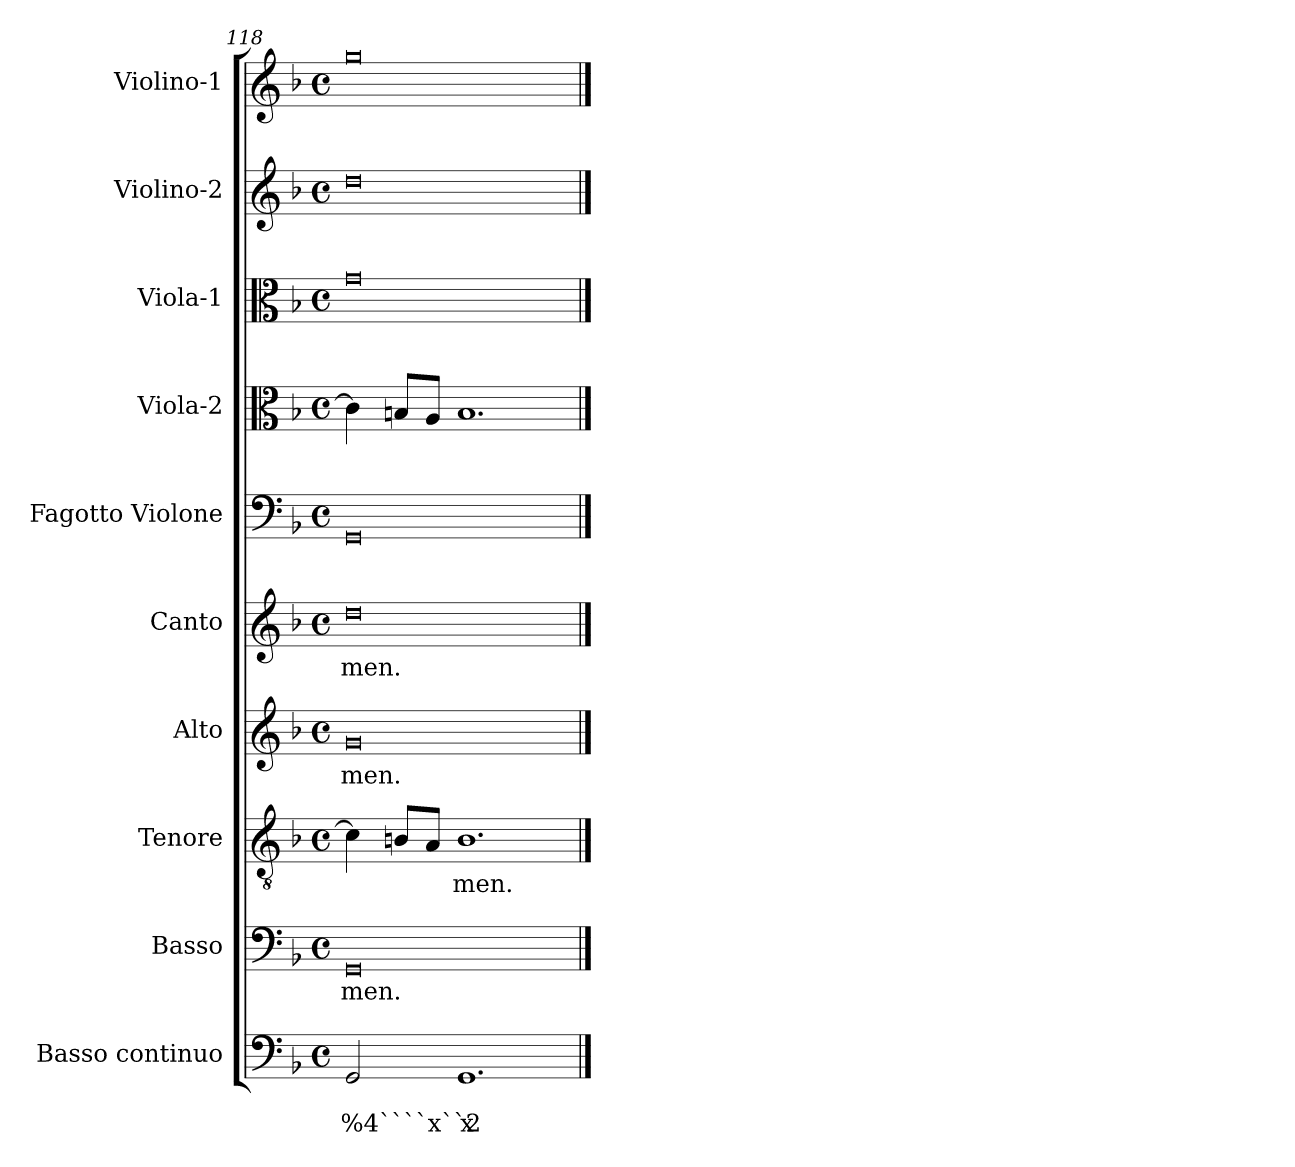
**kern	**text	**text	**kern	**text	**kern	**text	**kern	**text	**kern	**text	**kern	**kern	**kern	**kern	**kern
*part10	*part10	*part10	*part9	*part9	*part8	*part8	*part7	*part7	*part6	*part6	*part5	*part4	*part3	*part2	*part1
*staff10	*staff10	*staff10	*staff9	*staff9	*staff8	*staff8	*staff7	*staff7	*staff6	*staff6	*staff5	*staff4	*staff3	*staff2	*staff1
*I"Basso continuo	*	*	*I"Basso	*	*I"Tenore	*	*I"Alto	*	*I"Canto	*	*I"Fagotto Violone	*I"Viola-2	*I"Viola-1	*I"Violino-2	*I"Violino-1
*clefF4	*	*	*clefF4	*	*clefGv2	*	*clefG2	*	*clefG2	*	*clefF4	*clefC3	*clefC3	*clefG2	*clefG2
*k[b-]	*	*	*k[b-]	*	*k[b-]	*	*k[b-]	*	*k[b-]	*	*k[b-]	*k[b-]	*k[b-]	*k[b-]	*k[b-]
*F:	*	*	*F:	*	*F:	*	*F:	*	*F:	*	*F:	*F:	*F:	*F:	*F:
*M4/4	*	*	*M4/4	*	*M4/4	*	*M4/4	*	*M4/4	*	*M4/4	*M4/4	*M4/4	*M4/4	*M4/4
*met(c)	*	*	*met(c)	*	*met(c)	*	*met(c)	*	*met(c)	*	*met(c)	*met(c)	*met(c)	*met(c)	*met(c)
=118	=118	=118	=118	=118	=118	=118	=118	=118	=118	=118	=118	=118	=118	=118	=118
!	!	!LO:LY:b	!	!	!	!	!	!	!	!	!	!	!	!	!
!	!	!	!	!LO:LY:b	!	!	!	!	!	!	!	!	!	!	!
!	!	!	!	!	!	!	!	!LO:LY:b	!	!	!	!	!	!	!
!	!	!	!	!	!	!	!	!	!	!LO:LY:b	!	!	!	!	!
2GG/	.	%4````x``2	0GG	-men.	4c\]	.	0g	-men.	0dd	-men.	0GG	4c\]	0g	0dd	0gg
.	.	.	.	.	8Bn/L	.	.	.	.	.	.	8Bn/L	.	.	.
.	.	.	.	.	8A/J	.	.	.	.	.	.	8A/J	.	.	.
!	!	!LO:LY:b	!	!	!	!	!	!	!	!	!	!	!	!	!
!	!	!	!	!	!	!LO:LY:b	!	!	!	!	!	!	!	!	!
1.GG	.	x	.	.	1.B	-men.	.	.	.	.	.	1.B	.	.	.
==	==	==	==	==	==	==	==	==	==	==	==	==	==	==	==
*-	*-	*-	*-	*-	*-	*-	*-	*-	*-	*-	*-	*-	*-	*-	*-
